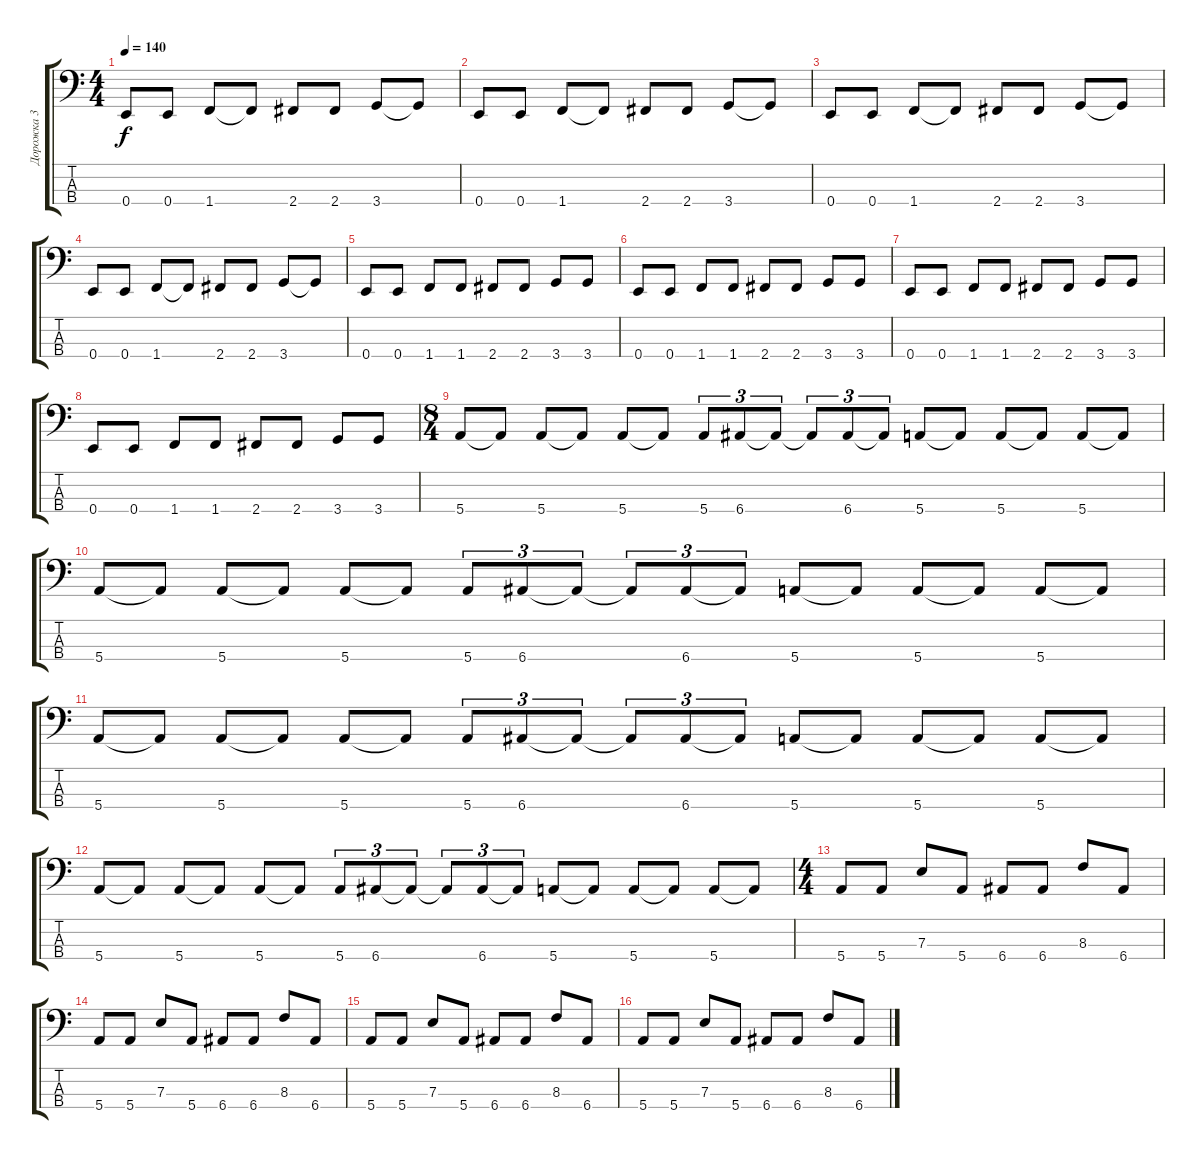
\track ("Дорожка 3" "Дорожка 3") {instrument electricbassfinger}
\staff {score tabs}
\tuning (G2 D2 A1 E1) {hide}
\ts (4 4)
\tempo 140
\clef f4
\ks c
0.4.8{dy f} 0.4.8 1.4.8 1.4{t}.8 2.4.8 2.4.8 3.4.8 3.4{t}.8 |
0.4.8 0.4.8 1.4.8 1.4{t}.8 2.4.8 2.4.8 3.4.8 3.4{t}.8 |
0.4.8 0.4.8 1.4.8 1.4{t}.8 2.4.8 2.4.8 3.4.8 3.4{t}.8 |
0.4.8 0.4.8 1.4.8 1.4{t}.8 2.4.8 2.4.8 3.4.8 3.4{t}.8 |
0.4.8 0.4.8 1.4.8 1.4.8 2.4.8 2.4.8 3.4.8 3.4.8 |
0.4.8 0.4.8 1.4.8 1.4.8 2.4.8 2.4.8 3.4.8 3.4.8 |
0.4.8 0.4.8 1.4.8 1.4.8 2.4.8 2.4.8 3.4.8 3.4.8 |
0.4.8 0.4.8 1.4.8 1.4.8 2.4.8 2.4.8 3.4.8 3.4.8 |
\ts (8 4)
5.4.8 5.4{t}.8 5.4.8 5.4{t}.8 5.4.8 5.4{t}.8 5.4.8{tu (3 2)} 6.4.8{tu (3 2)} 6.4{t}.8{tu (3 2)} 6.4{t}.8{tu (3 2)} 6.4.8{tu (3 2)} 6.4{t}.8{tu (3 2)} 5.4.8 5.4{t}.8 5.4.8 5.4{t}.8 5.4.8 5.4{t}.8 |
5.4.8 5.4{t}.8 5.4.8 5.4{t}.8 5.4.8 5.4{t}.8 5.4.8{tu (3 2)} 6.4.8{tu (3 2)} 6.4{t}.8{tu (3 2)} 6.4{t}.8{tu (3 2)} 6.4.8{tu (3 2)} 6.4{t}.8{tu (3 2)} 5.4.8 5.4{t}.8 5.4.8 5.4{t}.8 5.4.8 5.4{t}.8 |
5.4.8 5.4{t}.8 5.4.8 5.4{t}.8 5.4.8 5.4{t}.8 5.4.8{tu (3 2)} 6.4.8{tu (3 2)} 6.4{t}.8{tu (3 2)} 6.4{t}.8{tu (3 2)} 6.4.8{tu (3 2)} 6.4{t}.8{tu (3 2)} 5.4.8 5.4{t}.8 5.4.8 5.4{t}.8 5.4.8 5.4{t}.8 |
5.4.8 5.4{t}.8 5.4.8 5.4{t}.8 5.4.8 5.4{t}.8 5.4.8{tu (3 2)} 6.4.8{tu (3 2)} 6.4{t}.8{tu (3 2)} 6.4{t}.8{tu (3 2)} 6.4.8{tu (3 2)} 6.4{t}.8{tu (3 2)} 5.4.8 5.4{t}.8 5.4.8 5.4{t}.8 5.4.8 5.4{t}.8 |
\ts (4 4)
5.4.8 5.4.8 7.3.8 5.4.8 6.4.8 6.4.8 8.3.8 6.4.8 |
5.4.8 5.4.8 7.3.8 5.4.8 6.4.8 6.4.8 8.3.8 6.4.8 |
5.4.8 5.4.8 7.3.8 5.4.8 6.4.8 6.4.8 8.3.8 6.4.8 |
5.4.8 5.4.8 7.3.8 5.4.8 6.4.8 6.4.8 8.3.8 6.4.8
